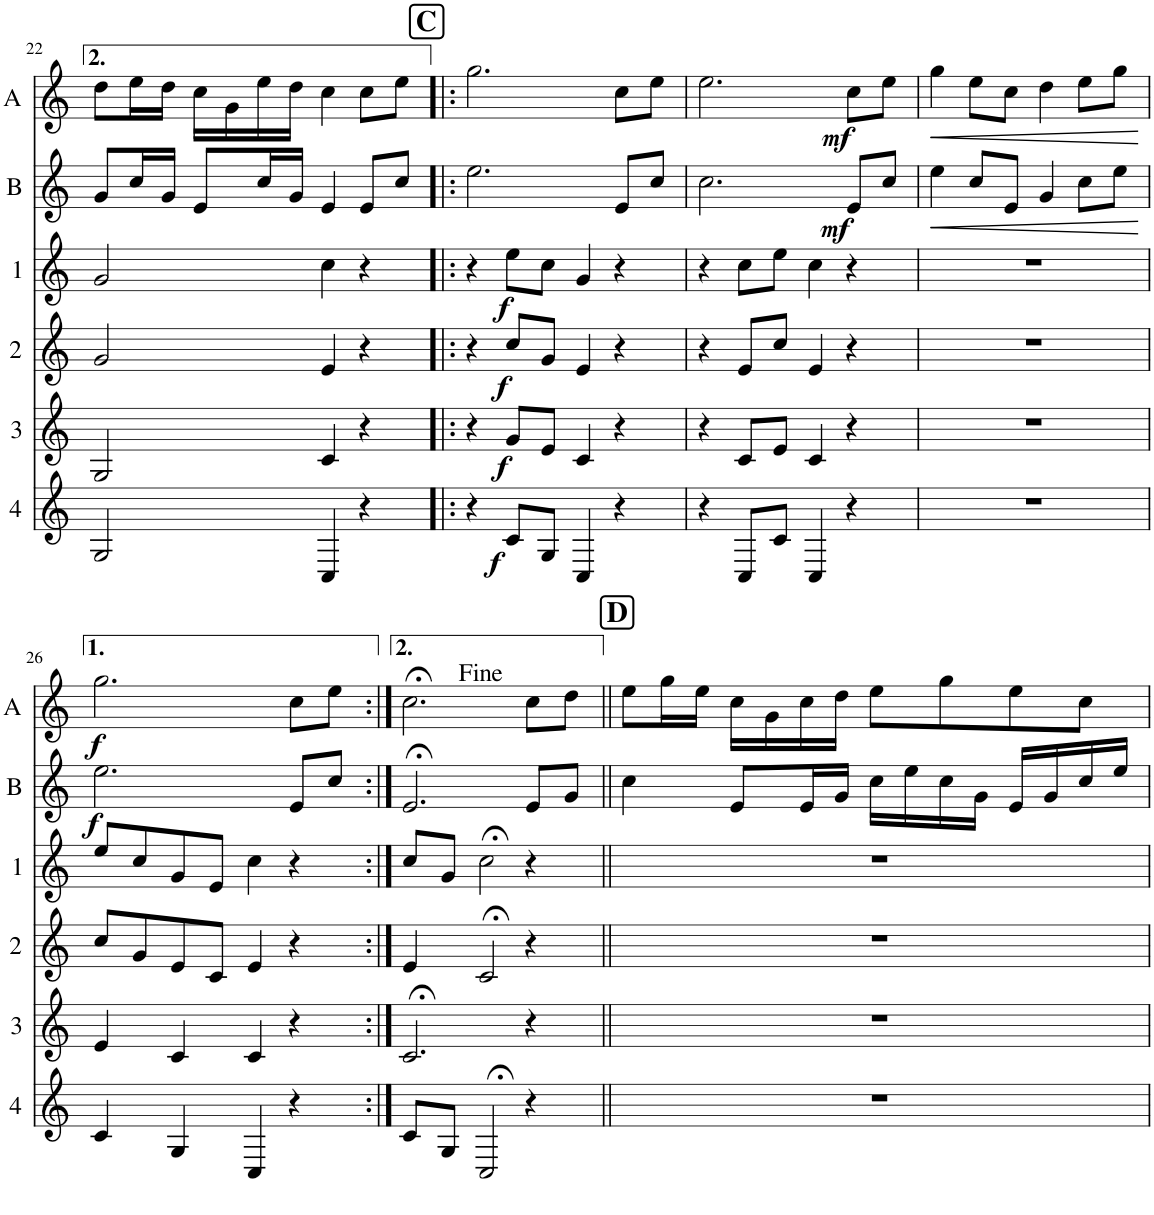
**kern	**dynam	**kern	**dynam	**kern	**dynam	**kern	**dynam	**kern	**dynam	**kern	**dynam
*part6	*part6	*part5	*part5	*part4	*part4	*part3	*part3	*part2	*part2	*part1	*part1
*staff6	*staff6	*staff5	*staff5	*staff4	*staff4	*staff3	*staff3	*staff2	*staff2	*staff1	*staff1
*I"4	*	*I"3	*	*I"2	*	*I"1	*	*I"B	*	*I"A	*
*	*	*	*	*	*	*	*	*I'B	*	*I'A	*
!!LO:PB:g=z
*clefG2	*	*clefG2	*	*clefG2	*	*clefG2	*	*clefG2	*	*clefG2	*
*Trd4c7	*	*Trd4c7	*	*Trd4c7	*	*Trd4c7	*	*Trd4c7	*	*Trd4c7	*
*k[]	*	*k[]	*	*k[]	*	*k[]	*	*k[]	*	*k[]	*
*M4/4	*	*M4/4	*	*M4/4	*	*M4/4	*	*M4/4	*	*M4/4	*
=22	=22	=22	=22	=22	=22	=22	=22	=22	=22	=22	=22
2G/	.	2G/	.	2g/	.	2g/	.	8g/L	.	8dd\L	.
.	.	.	.	.	.	.	.	16cc/L	.	16ee\L	.
.	.	.	.	.	.	.	.	16g/JJ	.	16dd\JJ	.
.	.	.	.	.	.	.	.	8e/L	.	16cc\LL	.
.	.	.	.	.	.	.	.	.	.	16g\	.
.	.	.	.	.	.	.	.	16cc/L	.	16ee\	.
.	.	.	.	.	.	.	.	16g/JJ	.	16dd\JJ	.
4C/	.	4c/	.	4e/	.	4cc\	.	4e/	.	4cc\	.
4r	.	4r	.	4r	.	4r	.	8e/L	.	8cc\L	.
.	.	.	.	.	.	.	.	8cc/J	.	8ee\J	.
!!LO:REH:place=s1:a:B:cj:fs=14:t=C
=23!|:	=23!|:	=23!|:	=23!|:	=23!|:	=23!|:	=23!|:	=23!|:	=23!|:	=23!|:	=23!|:	=23!|:
4r	.	4r	.	4r	.	4r	.	2.ee\	.	2.gg\	.
!	!LO:DY:b	!	!LO:DY:b	!	!LO:DY:b	!	!LO:DY:b	!	!	!	!
8c/L	f	8g/L	f	8cc/L	f	8ee\L	f	.	.	.	.
8G/J	.	8e/J	.	8g/J	.	8cc\J	.	.	.	.	.
4C/	.	4c/	.	4e/	.	4g/	.	.	.	.	.
4r	.	4r	.	4r	.	4r	.	8e/L	.	8cc\L	.
.	.	.	.	.	.	.	.	8cc/J	.	8ee\J	.
=24	=24	=24	=24	=24	=24	=24	=24	=24	=24	=24	=24
4r	.	4r	.	4r	.	4r	.	2.cc\	.	2.ee\	.
8C/L	.	8c/L	.	8e/L	.	8cc\L	.	.	.	.	.
8c/J	.	8e/J	.	8cc/J	.	8ee\J	.	.	.	.	.
4C/	.	4c/	.	4e/	.	4cc\	.	.	.	.	.
!	!	!	!	!	!	!	!	!	!LO:DY:b	!	!LO:DY:b
4r	.	4r	.	4r	.	4r	.	8e/L	mf	8cc\L	mf
.	.	.	.	.	.	.	.	8cc/J	.	8ee\J	.
=25	=25	=25	=25	=25	=25	=25	=25	=25	=25	=25	=25
!	!	!	!	!	!	!	!	!	!LO:HP:b	!	!LO:HP:b
1r	.	1r	.	1r	.	1r	.	4ee\	<	4gg\	<
.	.	.	.	.	.	.	.	8cc/L	.	8ee\L	.
.	.	.	.	.	.	.	.	8e/J	.	8cc\J	.
.	.	.	.	.	.	.	.	4g/	.	4dd\	.
.	.	.	.	.	.	.	.	8cc\L	.	8ee\L	.
.	.	.	.	.	.	.	.	8ee\J	.	8gg\J	.
.	.	.	.	.	.	.	.	.	[	.	[
!!LO:LB:g=z
=26	=26	=26	=26	=26	=26	=26	=26	=26	=26	=26	=26
!	!	!	!	!	!	!	!	!	!LO:DY:b	!	!LO:DY:b
4c/	.	4e/	.	8cc/L	.	8ee/L	.	2.ee\	f	2.gg\	f
.	.	.	.	8g/	.	8cc/	.	.	.	.	.
4G/	.	4c/	.	8e/	.	8g/	.	.	.	.	.
.	.	.	.	8c/J	.	8e/J	.	.	.	.	.
4C/	.	4c/	.	4e/	.	4cc\	.	.	.	.	.
4r	.	4r	.	4r	.	4r	.	8e/L	.	8cc\L	.
.	.	.	.	.	.	.	.	8cc/J	.	8ee\J	.
=27:|!	=27:|!	=27:|!	=27:|!	=27:|!	=27:|!	=27:|!	=27:|!	=27:|!	=27:|!	=27:|!	=27:|!
8c/L	.	2.c;</	.	4e/	.	8cc/L	.	2.e;</	.	2.cc;<\	.
8G/J	.	.	.	.	.	8g/J	.	.	.	.	.
2C;</	.	.	.	2c;</	.	2cc;<\	.	.	.	.	.
4r	.	4r	.	4r	.	4r	.	8e/L	.	8cc\L	.
.	.	.	.	.	.	.	.	8g/J	.	8dd\J	.
!!LO:REH:place=s1:a:B:cj:fs=14:t=D
=28||	=28||	=28||	=28||	=28||	=28||	=28||	=28||	=28||	=28||	=28||	=28||
1r	.	1r	.	1r	.	1r	.	4cc\	.	8ee\L	.
.	.	.	.	.	.	.	.	.	.	16gg\L	.
.	.	.	.	.	.	.	.	.	.	16ee\JJ	.
.	.	.	.	.	.	.	.	8e/L	.	16cc\LL	.
.	.	.	.	.	.	.	.	.	.	16g\	.
.	.	.	.	.	.	.	.	16e/L	.	16cc\	.
.	.	.	.	.	.	.	.	16g/JJ	.	16dd\JJ	.
.	.	.	.	.	.	.	.	16cc\LL	.	8ee\L	.
.	.	.	.	.	.	.	.	16ee\	.	.	.
.	.	.	.	.	.	.	.	16cc\	.	8gg\	.
.	.	.	.	.	.	.	.	16g\JJ	.	.	.
.	.	.	.	.	.	.	.	16e/LL	.	8ee\	.
.	.	.	.	.	.	.	.	16g/	.	.	.
.	.	.	.	.	.	.	.	16cc/	.	8cc\J	.
.	.	.	.	.	.	.	.	16ee/JJ	.	.	.
=	=	=	=	=	=	=	=	=	=	=	=
*-	*-	*-	*-	*-	*-	*-	*-	*-	*-	*-	*-
